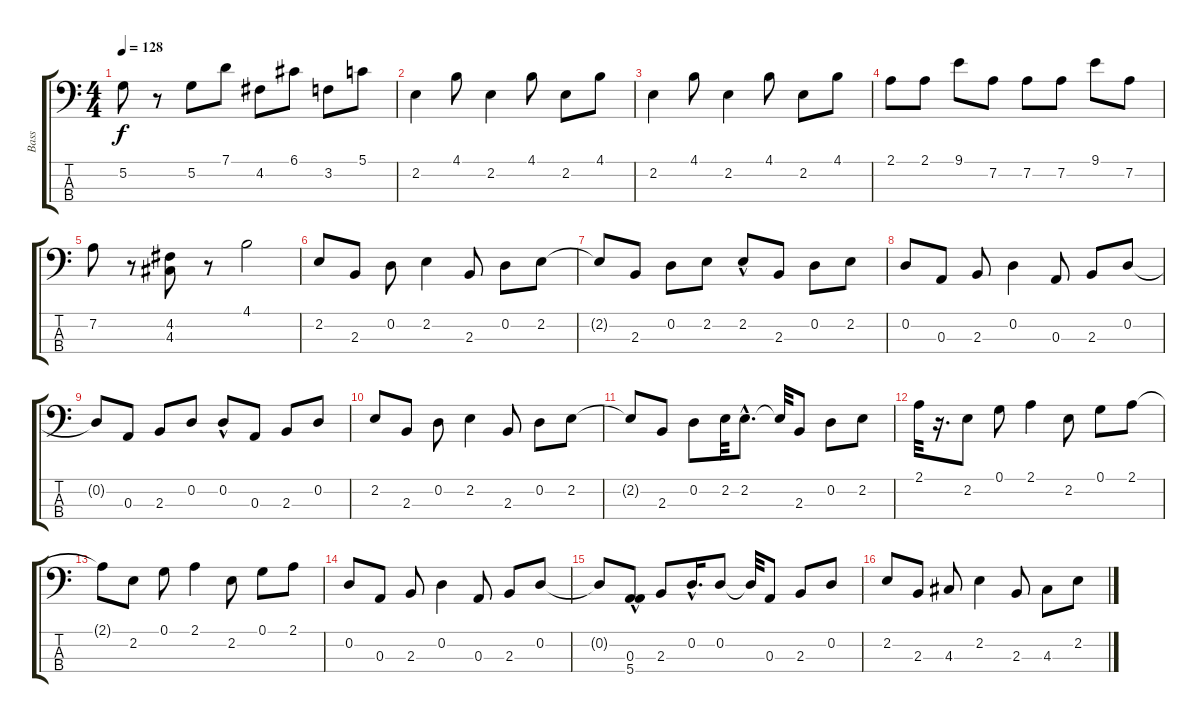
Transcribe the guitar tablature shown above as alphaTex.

\track ("Bass" "Bass") {instrument synthbass1}
\staff {score tabs}
\tuning (G2 D2 A1 E1) {hide}
\ts (4 4)
\tempo 128
\clef f4
\ks c
5.2.8{dy f} r.8 5.2.8 7.1.8 4.2.8 6.1.8 3.2.8 5.1.8 |
2.2.4 4.1.8 2.2.4 4.1.8 2.2.8 4.1.8 |
2.2.4 4.1.8 2.2.4 4.1.8 2.2.8 4.1.8 |
2.1.8 2.1.8 9.1.8 7.2.8 7.2.8 7.2.8 9.1.8 7.2.8 |
7.2.8 r.8 (4.2 4.3).8 r.8 4.1.2 |
2.2.8 2.3.8 0.2.8 2.2.4 2.3.8 0.2.8 2.2.8 |
2.2{t}.8 2.3.8 0.2.8 2.2.8 2.2{hac}.8 2.3.8 0.2.8 2.2.8 |
0.2.8 0.3.8 2.3.8 0.2.4 0.3.8 2.3.8 0.2.8 |
0.2{t}.8 0.3.8 2.3.8 0.2.8 0.2{hac}.8 0.3.8 2.3.8 0.2.8 |
2.2.8 2.3.8 0.2.8 2.2.4 2.3.8 0.2.8 2.2.8 |
2.2{t}.8 2.3.8 0.2.8 2.2.32 2.2{hac}.8{d} 2.2{t}.32 2.3.8 0.2.8 2.2.8 |
2.1.32 r.16{d} 2.2.8 0.1.8 2.1.4 2.2.8 0.1.8 2.1.8 |
2.1{t}.8 2.2.8 0.1.8 2.1.4 2.2.8 0.1.8 2.1.8 |
0.2.8 0.3.8 2.3.8 0.2.4 0.3.8 2.3.8 0.2.8 |
0.2{t}.8 (0.3 5.4{hac}).8 2.3.8 0.2{hac}.16{d} 0.2.8 0.2{t}.32 0.3.8 2.3.8 0.2.8 |
2.2.8 2.3.8 4.3.8 2.2.4 2.3.8 4.3.8 2.2.8
